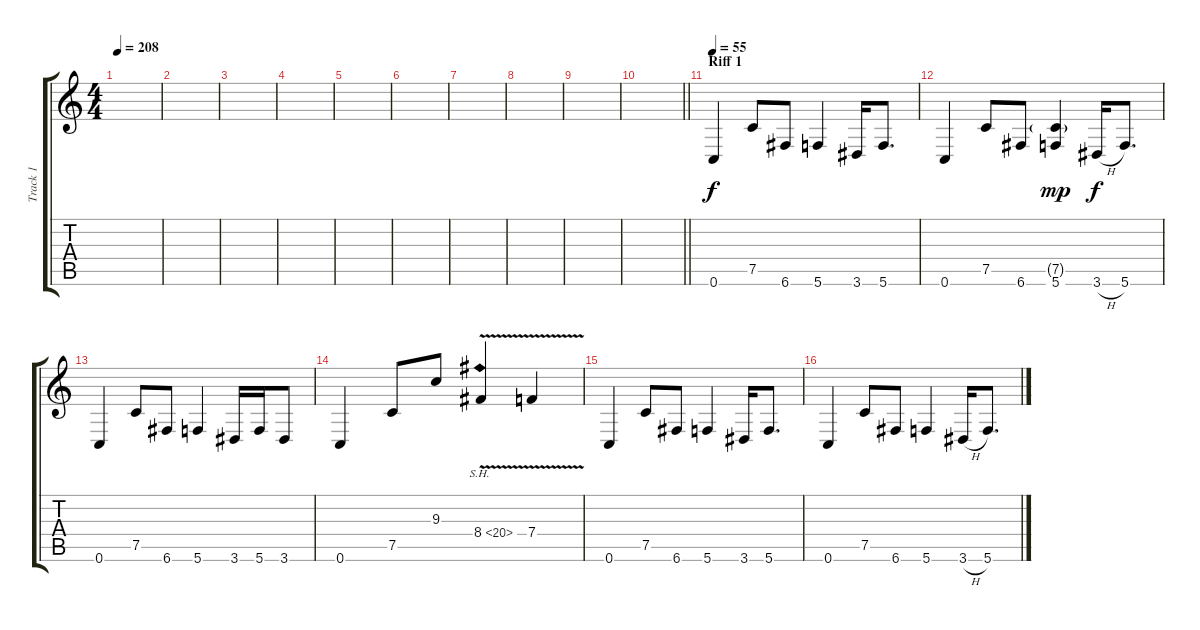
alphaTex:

\track ("Track 1" "Track 1") {instrument distortionguitar}
\staff {score tabs}
\tuning (C4 G3 Eb3 Bb2 F2 C2) {hide}
\ts (4 4)
\tempo 208
\clef g2
\ks c
|
|
|
|
|
|
|
|
|
\barLineRight lightlight
|
\section ("" "Riff 1")
\tempo 55
0.6.4{volume 12} 7.5.8 6.6.8 5.6.4 3.6.16 5.6.8{d} |
0.6.4 7.5.8 6.6.8 (7.5{g} 5.6).4{dy mp} 3.6{h}.16{dy f} 5.6.8{d} |
0.6.4 7.5.8 6.6.8 5.6.4 3.6.16 5.6.16 3.6.8 |
0.6.4 7.5.8 9.3.8 8.4{sh 12 v}.4 7.4{v}.4 |
0.6.4 7.5.8 6.6.8 5.6.4 3.6.16 5.6.8{d} |
0.6.4 7.5.8 6.6.8 5.6.4 3.6{h}.16 5.6.8{d}
